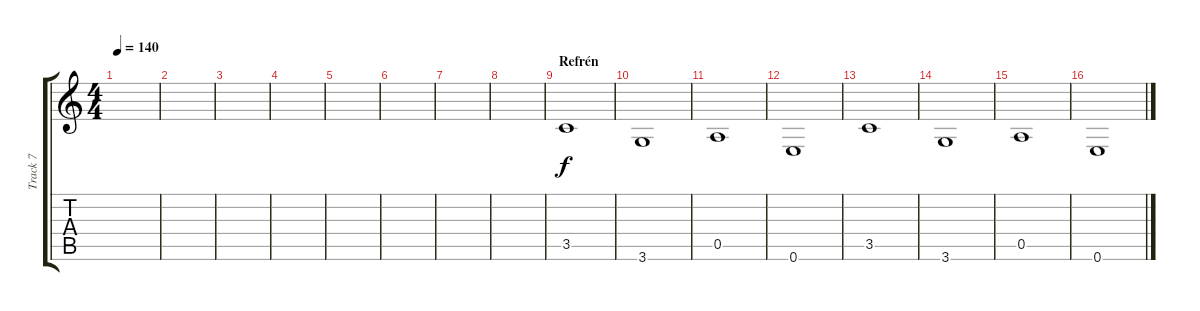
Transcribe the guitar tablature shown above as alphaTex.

\track ("Track 7" "Track 7") {instrument fretlessbass}
\staff {score tabs}
\tuning (E4 B3 G3 D3 A2 E2) {hide}
\ts (4 4)
\tempo 140
\clef g2
\ks c
|
|
|
|
|
|
|
|
\section ("" "Refrén")
3.5.1 |
3.6.1 |
0.5.1 |
0.6.1 |
3.5.1 |
3.6.1 |
0.5.1 |
0.6.1
